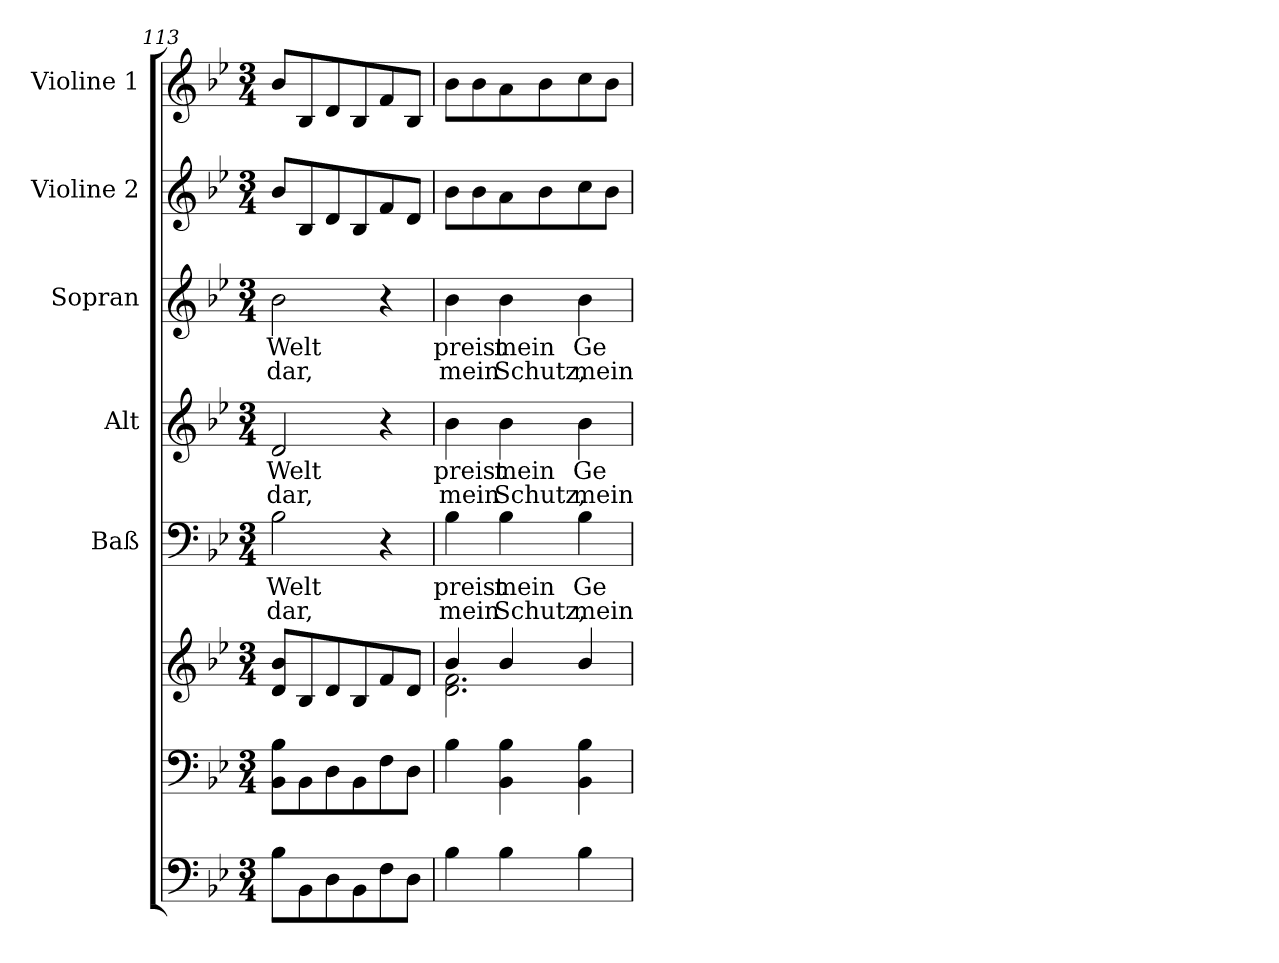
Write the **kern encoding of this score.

**kern	**kern	**kern	**kern	**text	**text	**kern	**text	**text	**kern	**text	**text	**kern	**kern
*part7	*part6	*part6	*part5	*part5	*part5	*part4	*part4	*part4	*part3	*part3	*part3	*part2	*part1
*staff8	*staff7	*staff6	*staff5	*staff5	*staff5	*staff4	*staff4	*staff4	*staff3	*staff3	*staff3	*staff2	*staff1
*	*	*	*I"Baß	*	*	*I"Alt	*	*	*I"Sopran	*	*	*I"Violine 2	*I"Violine 1
*	*	*	*	*	*	*	*	*	*	*	*	*I'Vln	*I'Vln
*clefF4	*clefF4	*clefG2	*clefF4	*	*	*clefG2	*	*	*clefG2	*	*	*clefG2	*clefG2
*ITrd7c12	*	*	*	*	*	*	*	*	*	*	*	*	*
*k[b-e-]	*k[b-e-]	*k[b-e-]	*k[b-e-]	*	*	*k[b-e-]	*	*	*k[b-e-]	*	*	*k[b-e-]	*k[b-e-]
*B-:	*B-:	*B-:	*B-:	*	*	*B-:	*	*	*B-:	*	*	*B-:	*B-:
*M3/4	*M3/4	*M3/4	*M3/4	*	*	*M3/4	*	*	*M3/4	*	*	*M3/4	*M3/4
=113	=113	=113	=113	=113	=113	=113	=113	=113	=113	=113	=113	=113	=113
!	!	!	!	!LO:LY:b	!LO:LY:b	!	!LO:LY:b	!LO:LY:b	!	!LO:LY:b	!LO:LY:b	!	!
8BB-\L	8BB-\ 8B-\L	8d/ 8b-/L	2B-\	Welt	-dar,	2d/	Welt	-dar,	2b-\	Welt	-dar,	8b-/L	8b-/L
8BBB-\	8BB-\	8B-/	.	.	.	.	.	.	.	.	.	8B-/	8B-/
8DD\	8D\	8d/	.	.	.	.	.	.	.	.	.	8d/	8d/
8BBB-\	8BB-\	8B-/	.	.	.	.	.	.	.	.	.	8B-/	8B-/
8FF\	8F\	8f/	4r	.	.	4r	.	.	4r	.	.	8f/	8f/
8DD\J	8D\J	8d/J	.	.	.	.	.	.	.	.	.	8d/J	8B-/J
!!LO:PB:g=z
=114	=114	=114	=114	=114	=114	=114	=114	=114	=114	=114	=114	=114	=114
*	*	*^	*	*	*	*	*	*	*	*	*	*	*
!	!	!	!	!	!LO:LY:b	!LO:LY:b	!	!LO:LY:b	!LO:LY:b	!	!LO:LY:b	!LO:LY:b	!	!
4BB-\	4B-\	4b-/	2.d\ 2.f\	4B-\	preist	mein	4b-\	preist	mein	4b-\	preist	mein	8b-\L	8b-\L
.	.	.	.	.	.	.	.	.	.	.	.	.	8b-\	8b-\
!	!	!	!	!	!LO:LY:b	!LO:LY:b	!	!LO:LY:b	!LO:LY:b	!	!LO:LY:b	!LO:LY:b	!	!
4BB-\	4BB-\ 4B-\	4b-/	.	4B-\	mein	Schutz,	4b-\	mein	Schutz,	4b-\	mein	Schutz,	8a\	8a\
.	.	.	.	.	.	.	.	.	.	.	.	.	8b-\	8b-\
!	!	!	!	!	!LO:LY:b	!LO:LY:b	!	!LO:LY:b	!LO:LY:b	!	!LO:LY:b	!LO:LY:b	!	!
4BB-\	4BB-\ 4B-\	4b-/	.	4B-\	Ge-	mein	4b-\	Ge-	mein	4b-\	Ge-	mein	8cc\	8cc\
.	.	.	.	.	.	.	.	.	.	.	.	.	8b-\J	8b-\J
*	*	*v	*v	*	*	*	*	*	*	*	*	*	*	*
=	=	=	=	=	=	=	=	=	=	=	=	=	=
*-	*-	*-	*-	*-	*-	*-	*-	*-	*-	*-	*-	*-	*-
